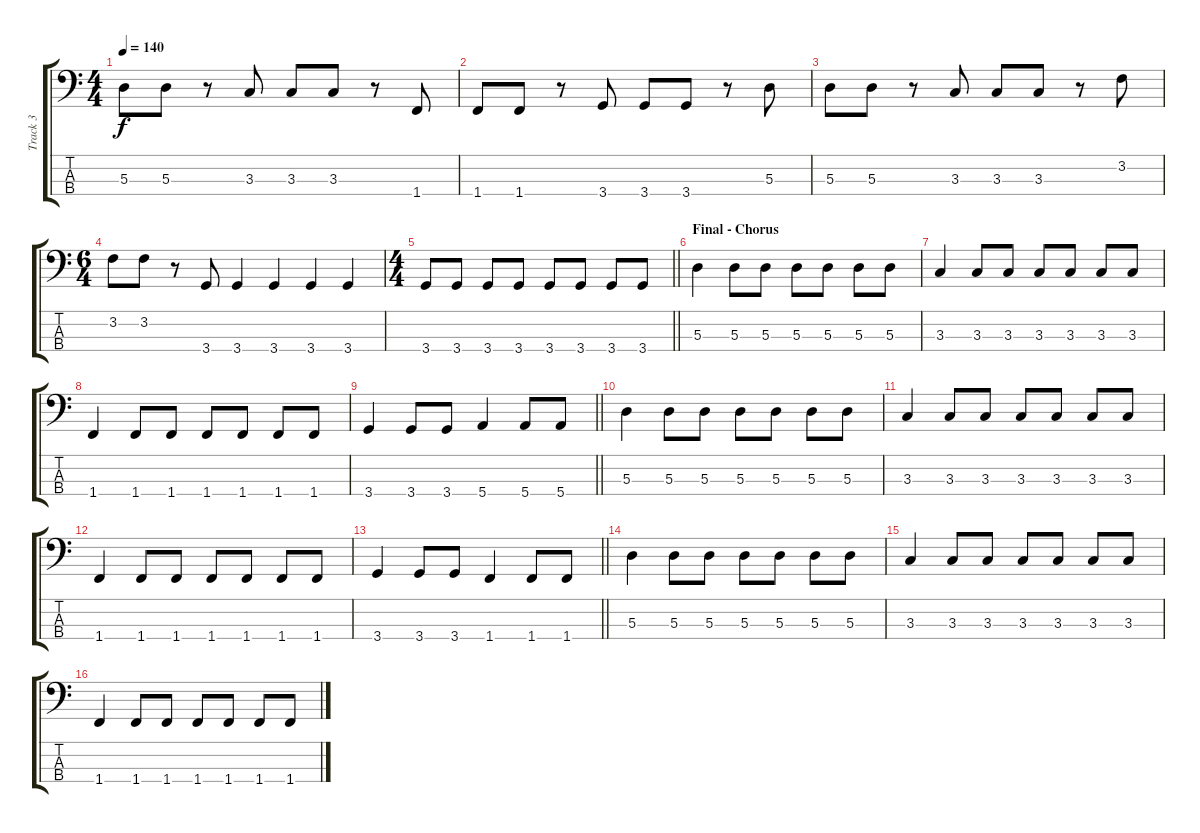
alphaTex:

\track ("Track 3" "Track 3") {instrument electricbassfinger}
\staff {score tabs}
\tuning (G2 D2 A1 E1) {hide}
\ts (4 4)
\tempo 140
\clef f4
\ks c
5.3.8{dy f} 5.3.8 r.8 3.3.8 3.3.8 3.3.8 r.8 1.4.8 |
1.4.8 1.4.8 r.8 3.4.8 3.4.8 3.4.8 r.8 5.3.8 |
5.3.8 5.3.8 r.8 3.3.8 3.3.8 3.3.8 r.8 3.2.8 |
\ts (6 4)
3.2.8 3.2.8 r.8 3.4.8 3.4.4 3.4.4 3.4.4 3.4.4 |
\ts (4 4)
\barLineRight lightlight
3.4.8 3.4.8 3.4.8 3.4.8 3.4.8 3.4.8 3.4.8 3.4.8 |
\section ("" "Final - Chorus")
5.3.4 5.3.8 5.3.8 5.3.8 5.3.8 5.3.8 5.3.8 |
3.3.4 3.3.8 3.3.8 3.3.8 3.3.8 3.3.8 3.3.8 |
1.4.4 1.4.8 1.4.8 1.4.8 1.4.8 1.4.8 1.4.8 |
\barLineRight lightlight
3.4.4 3.4.8 3.4.8 5.4.4 5.4.8 5.4.8 |
5.3.4 5.3.8 5.3.8 5.3.8 5.3.8 5.3.8 5.3.8 |
3.3.4 3.3.8 3.3.8 3.3.8 3.3.8 3.3.8 3.3.8 |
1.4.4 1.4.8 1.4.8 1.4.8 1.4.8 1.4.8 1.4.8 |
\barLineRight lightlight
3.4.4 3.4.8 3.4.8 1.4.4 1.4.8 1.4.8 |
5.3.4 5.3.8 5.3.8 5.3.8 5.3.8 5.3.8 5.3.8 |
3.3.4 3.3.8 3.3.8 3.3.8 3.3.8 3.3.8 3.3.8 |
1.4.4 1.4.8 1.4.8 1.4.8 1.4.8 1.4.8 1.4.8
